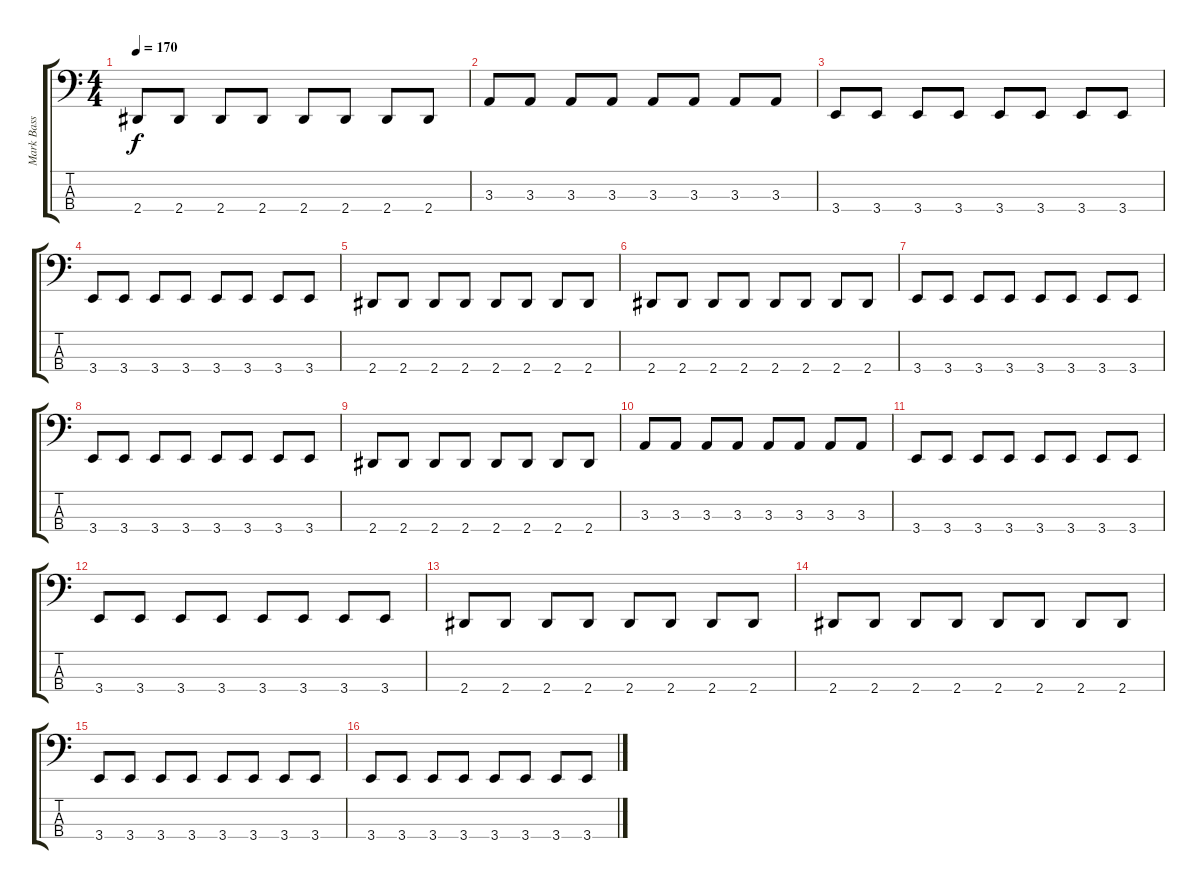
\track ("Mark Bass" "Mark Bass") {instrument electricbasspick}
\staff {score tabs}
\tuning (E2 B1 Gb1 Db1) {hide}
\ts (4 4)
\tempo 170
\clef f4
\ks c
2.4.8{dy f} 2.4.8 2.4.8 2.4.8 2.4.8 2.4.8 2.4.8 2.4.8 |
3.3.8 3.3.8 3.3.8 3.3.8 3.3.8 3.3.8 3.3.8 3.3.8 |
3.4.8 3.4.8 3.4.8 3.4.8 3.4.8 3.4.8 3.4.8 3.4.8 |
3.4.8 3.4.8 3.4.8 3.4.8 3.4.8 3.4.8 3.4.8 3.4.8 |
2.4.8 2.4.8 2.4.8 2.4.8 2.4.8 2.4.8 2.4.8 2.4.8 |
2.4.8 2.4.8 2.4.8 2.4.8 2.4.8 2.4.8 2.4.8 2.4.8 |
3.4.8 3.4.8 3.4.8 3.4.8 3.4.8 3.4.8 3.4.8 3.4.8 |
3.4.8 3.4.8 3.4.8 3.4.8 3.4.8 3.4.8 3.4.8 3.4.8 |
2.4.8 2.4.8 2.4.8 2.4.8 2.4.8 2.4.8 2.4.8 2.4.8 |
3.3.8 3.3.8 3.3.8 3.3.8 3.3.8 3.3.8 3.3.8 3.3.8 |
3.4.8 3.4.8 3.4.8 3.4.8 3.4.8 3.4.8 3.4.8 3.4.8 |
3.4.8 3.4.8 3.4.8 3.4.8 3.4.8 3.4.8 3.4.8 3.4.8 |
2.4.8 2.4.8 2.4.8 2.4.8 2.4.8 2.4.8 2.4.8 2.4.8 |
2.4.8 2.4.8 2.4.8 2.4.8 2.4.8 2.4.8 2.4.8 2.4.8 |
3.4.8 3.4.8 3.4.8 3.4.8 3.4.8 3.4.8 3.4.8 3.4.8 |
3.4.8 3.4.8 3.4.8 3.4.8 3.4.8 3.4.8 3.4.8 3.4.8
